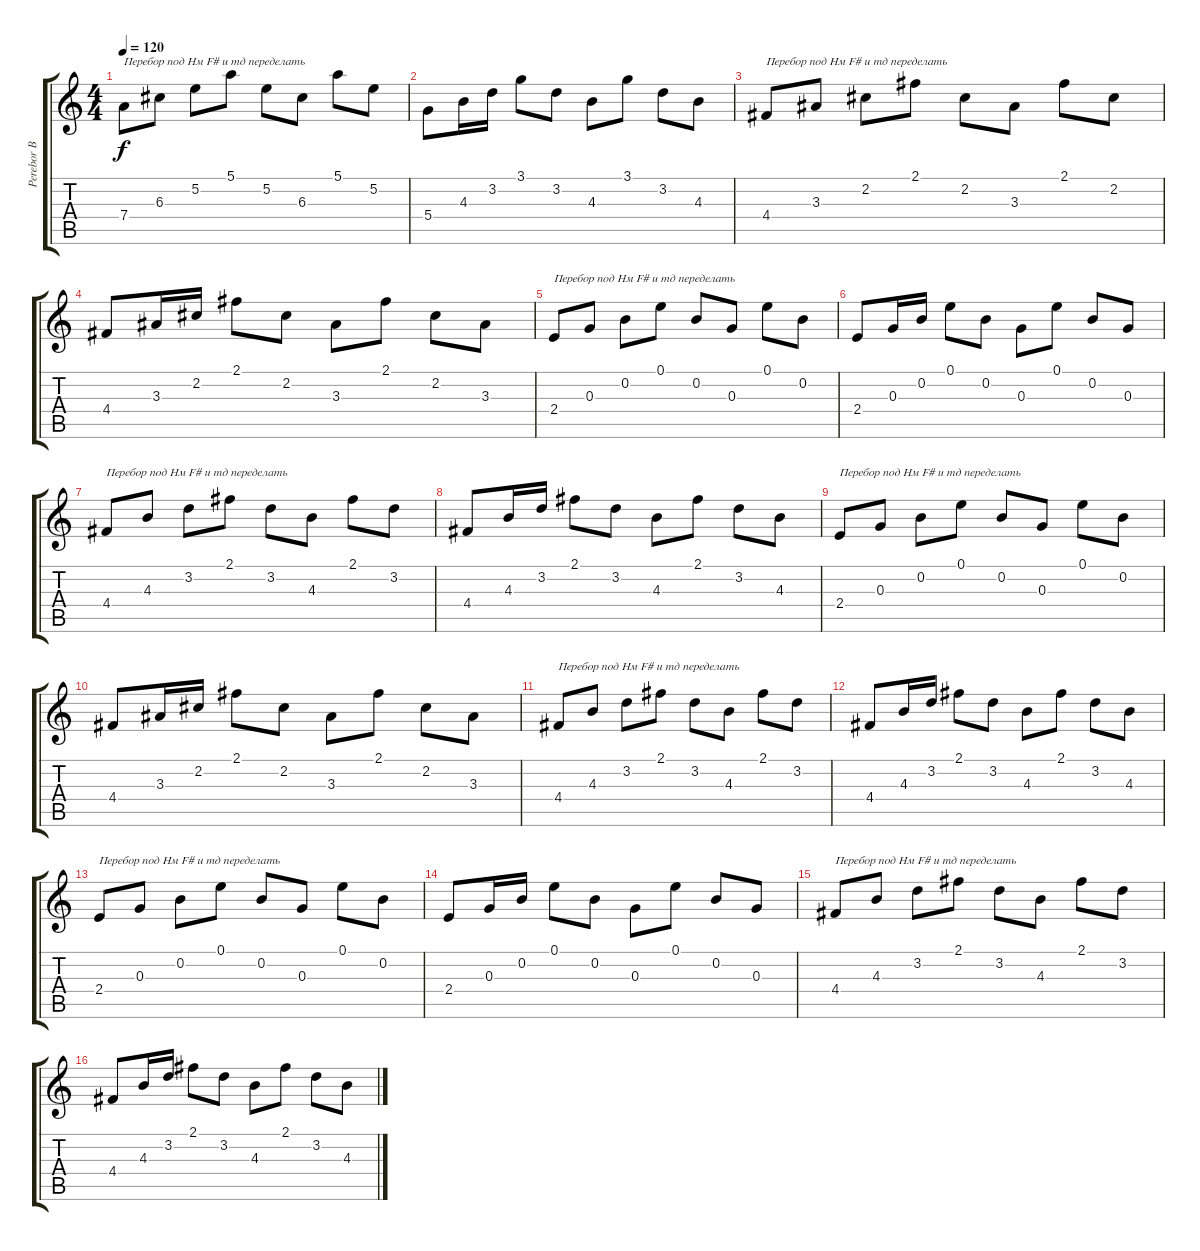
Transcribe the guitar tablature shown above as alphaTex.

\track ("Perebor B" "Perebor B") {instrument acousticguitarsteel}
\staff {score tabs}
\tuning (E4 B3 G3 D3 A2 E2) {hide}
\ts (4 4)
\tempo 120
\clef g2
\ks c
7.4.8{txt "Перебор под Нм F# и тд переделать" dy f} 6.3.8 5.2.8 5.1.8 5.2.8 6.3.8 5.1.8 5.2.8 |
5.4.8 4.3.16 3.2.16 3.1.8 3.2.8 4.3.8 3.1.8 3.2.8 4.3.8 |
4.4.8{txt "Перебор под Нм F# и тд переделать"} 3.3.8 2.2.8 2.1.8 2.2.8 3.3.8 2.1.8 2.2.8 |
4.4.8 3.3.16 2.2.16 2.1.8 2.2.8 3.3.8 2.1.8 2.2.8 3.3.8 |
2.4.8{txt "Перебор под Нм F# и тд переделать"} 0.3.8 0.2.8 0.1.8 0.2.8 0.3.8 0.1.8 0.2.8 |
2.4.8 0.3.16 0.2.16 0.1.8 0.2.8 0.3.8 0.1.8 0.2.8 0.3.8 |
4.4.8{txt "Перебор под Нм F# и тд переделать"} 4.3.8 3.2.8 2.1.8 3.2.8 4.3.8 2.1.8 3.2.8 |
4.4.8 4.3.16 3.2.16 2.1.8 3.2.8 4.3.8 2.1.8 3.2.8 4.3.8 |
2.4.8{txt "Перебор под Нм F# и тд переделать"} 0.3.8 0.2.8 0.1.8 0.2.8 0.3.8 0.1.8 0.2.8 |
4.4.8 3.3.16 2.2.16 2.1.8 2.2.8 3.3.8 2.1.8 2.2.8 3.3.8 |
4.4.8{txt "Перебор под Нм F# и тд переделать"} 4.3.8 3.2.8 2.1.8 3.2.8 4.3.8 2.1.8 3.2.8 |
4.4.8 4.3.16 3.2.16 2.1.8 3.2.8 4.3.8 2.1.8 3.2.8 4.3.8 |
2.4.8{txt "Перебор под Нм F# и тд переделать"} 0.3.8 0.2.8 0.1.8 0.2.8 0.3.8 0.1.8 0.2.8 |
2.4.8 0.3.16 0.2.16 0.1.8 0.2.8 0.3.8 0.1.8 0.2.8 0.3.8 |
4.4.8{txt "Перебор под Нм F# и тд переделать"} 4.3.8 3.2.8 2.1.8 3.2.8 4.3.8 2.1.8 3.2.8 |
4.4.8 4.3.16 3.2.16 2.1.8 3.2.8 4.3.8 2.1.8 3.2.8 4.3.8
